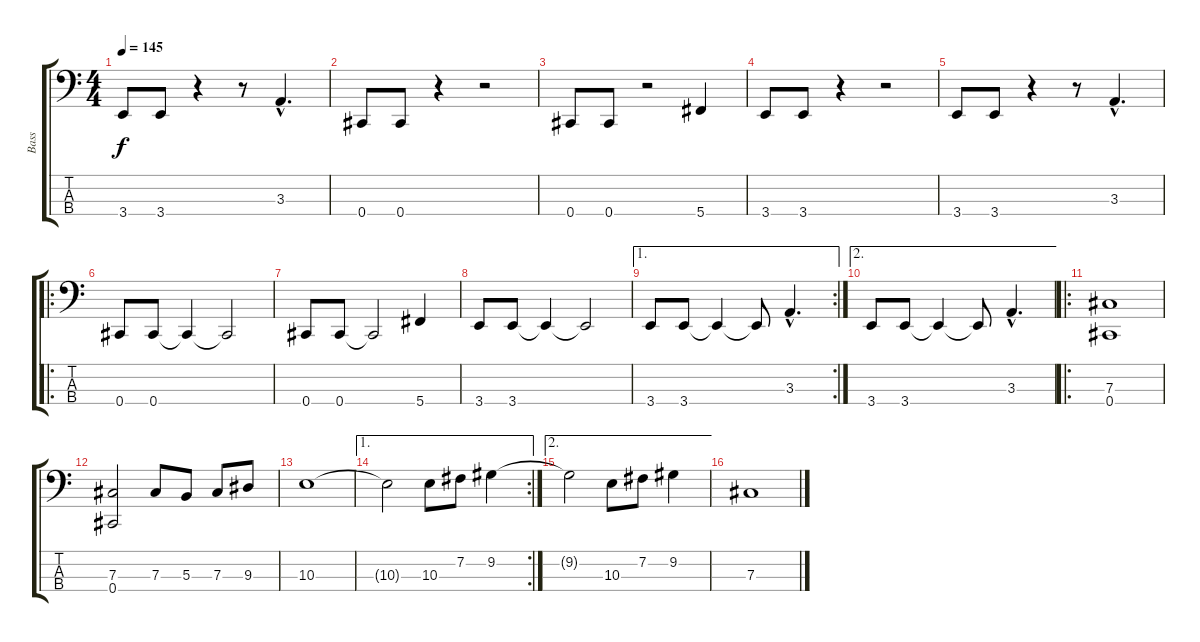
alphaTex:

\track ("Bass" "Bass") {instrument electricbassfinger}
\staff {score tabs}
\tuning (E2 B1 Gb1 Db1) {hide}
\ts (4 4)
\tempo 145
\clef f4
\ks c
3.4.8{dy f} 3.4.8 r.4 r.8 3.3{hac}.4{d} |
0.4.8 0.4.8 r.4 r.2 |
0.4.8 0.4.8 r.2 5.4.4 |
3.4.8 3.4.8 r.4 r.2 |
3.4.8 3.4.8 r.4 r.8 3.3{hac}.4{d} |
\ro
0.4.8 0.4.8 0.4{t}.4 0.4{t}.2 |
0.4.8 0.4.8 0.4{t}.2 5.4.4 |
3.4.8 3.4.8 3.4{t}.4 3.4{t}.2 |
\ae 1
\rc 2
3.4.8 3.4.8 3.4{t}.4 3.4{t}.8 3.3{hac}.4{d} |
\ae 2
3.4.8 3.4.8 3.4{t}.4 3.4{t}.8 3.3{hac}.4{d} |
\ro
(7.3 0.4).1 |
(7.3 0.4).2 7.3.8 5.3.8 7.3.8 9.3.8 |
10.3.1 |
\ae 1
\rc 2
10.3{t}.2 10.3.8 7.2.8 9.2.4 |
\ae 2
9.2{t}.2 10.3.8 7.2.8 9.2.4 |
7.3.1
